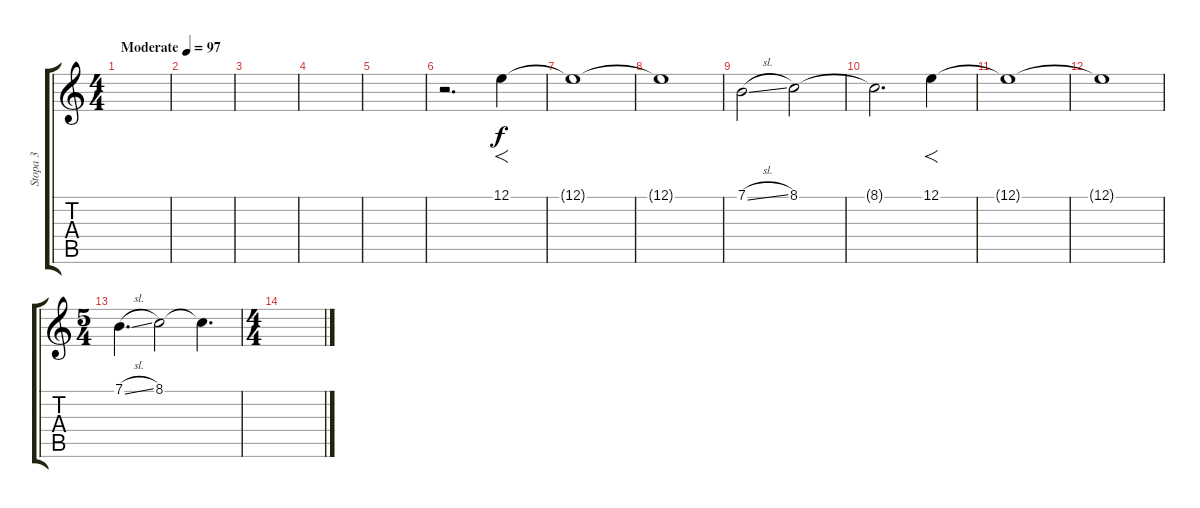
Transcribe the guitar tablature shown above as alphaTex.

\track ("Stopa 3" "Stopa 3") {instrument recorder}
\staff {score tabs}
\tuning (E4 B3 G3 D3 A2 E2) {hide}
\ts (4 4)
\tempo (97 "Moderate")
\clef g2
\ks c
|
|
|
|
|
r.2{d} 12.1.4{f} |
12.1{t}.1 |
12.1{t}.1 |
7.1{sl}.2 8.1.2 |
8.1{t}.2{d} 12.1.4{f} |
12.1{t}.1 |
12.1{t}.1 |
\ts (5 4)
7.1{sl}.4{d} 8.1.2 8.1{t}.4{d} |
\ts (4 4)
